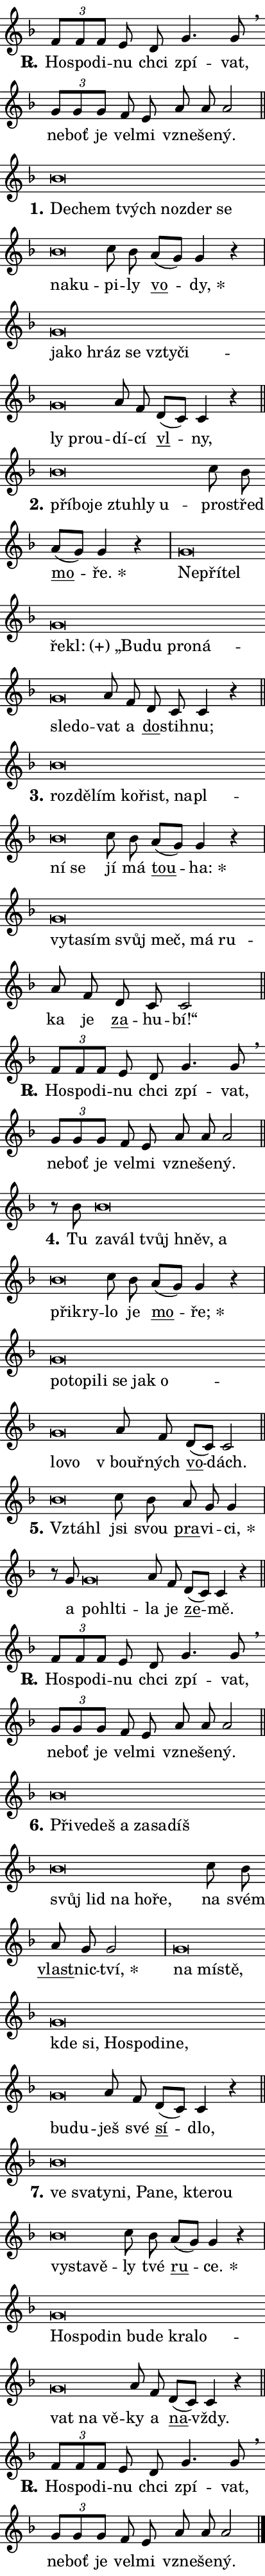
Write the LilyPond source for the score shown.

\version "2.24.0"
\header { tagline = "" }
\paper {
  indent = 0\cm
  top-margin = 0\cm
  right-margin = 0\cm
  bottom-margin = 0\cm
  left-margin = 0\cm
  paper-width = 7\cm
  page-breaking = #ly:one-page-breaking
  system-system-spacing.basic-distance = #11
  score-system-spacing.basic-distance = #11
  ragged-last = ##f
}


%% Author: Thomas Morley
%% https://lists.gnu.org/archive/html/lilypond-user/2020-05/msg00002.html
#(define (line-position grob)
"Returns position of @var[grob} in current system:
   @code{'start}, if at first time-step
   @code{'end}, if at last time-step
   @code{'middle} otherwise
"
  (let* ((col (ly:item-get-column grob))
         (ln (ly:grob-object col 'left-neighbor))
         (rn (ly:grob-object col 'right-neighbor))
         (col-to-check-left (if (ly:grob? ln) ln col))
         (col-to-check-right (if (ly:grob? rn) rn col))
         (break-dir-left
           (and
             (ly:grob-property col-to-check-left 'non-musical #f)
             (ly:item-break-dir col-to-check-left)))
         (break-dir-right
           (and
             (ly:grob-property col-to-check-right 'non-musical #f)
             (ly:item-break-dir col-to-check-right))))
        (cond ((eqv? 1 break-dir-left) 'start)
              ((eqv? -1 break-dir-right) 'end)
              (else 'middle))))

#(define (tranparent-at-line-position vctor)
  (lambda (grob)
  "Relying on @code{line-position} select the relevant enry from @var{vctor}.
Used to determine transparency,"
    (case (line-position grob)
      ((end) (not (vector-ref vctor 0)))
      ((middle) (not (vector-ref vctor 1)))
      ((start) (not (vector-ref vctor 2))))))

noteHeadBreakVisibility =
#(define-music-function (break-visibility)(vector?)
"Makes @code{NoteHead}s transparent relying on @var{break-visibility}"
#{
  \override NoteHead.transparent =
    #(tranparent-at-line-position break-visibility)
#})

#(define delete-ledgers-for-transparent-note-heads
  (lambda (grob)
    "Reads whether a @code{NoteHead} is transparent.
If so this @code{NoteHead} is removed from @code{'note-heads} from
@var{grob}, which is supposed to be @code{LedgerLineSpanner}.
As a result ledgers are not printed for this @code{NoteHead}"
    (let* ((nhds-array (ly:grob-object grob 'note-heads))
           (nhds-list
             (if (ly:grob-array? nhds-array)
                 (ly:grob-array->list nhds-array)
                 '()))
           ;; Relies on the transparent-property being done before
           ;; Staff.LedgerLineSpanner.after-line-breaking is executed.
           ;; This is fragile ...
           (to-keep
             (remove
               (lambda (nhd)
                 (ly:grob-property nhd 'transparent #f))
               nhds-list)))
      ;; TODO find a better method to iterate over grob-arrays, similiar
      ;; to filter/remove etc for lists
      ;; For now rebuilt from scratch
      (set! (ly:grob-object grob 'note-heads)  '())
      (for-each
        (lambda (nhd)
          (ly:pointer-group-interface::add-grob grob 'note-heads nhd))
        to-keep))))

hideNotes = {
  \noteHeadBreakVisibility #begin-of-line-visible
}
unHideNotes = {
  \noteHeadBreakVisibility #all-visible
}

% work-around for resetting accidentals
% https://lilypond.org/doc/v2.23/Documentation/notation/displaying-rhythms#unmetered-music
cadenzaMeasure = {
  \cadenzaOff
  \partial 1024 s1024
  \cadenzaOn
}

#(define-markup-command (accent layout props text) (markup?)
  "Underline accented syllable"
  (interpret-markup layout props
    #{\markup \override #'(offset . 4.3) \underline { #text }#}))

responsum = \markup \concat {
  "R" \hspace #-1.05 \path #0.1 #'((moveto 0 0.07) (lineto 0.9 0.8)) \hspace #0.05 "."
}

\layout {
    \context {
        \Staff
        \remove "Time_signature_engraver"
        \override LedgerLineSpanner.after-line-breaking = #delete-ledgers-for-transparent-note-heads
    }
    \context {
        \Voice {
            \override NoteHead.output-attributes = #'((class . "notehead"))
            \override Hairpin.height = #0.55
        }
    }
    \context {
        \Lyrics {
            \override StanzaNumber.output-attributes = #'((class . "stanzanumber"))
            \override LyricSpace.minimum-distance = #0.9
            \override LyricText.font-name = #"TeX Gyre Schola"
            \override LyricText.font-size = 1
            \override StanzaNumber.font-name = #"TeX Gyre Schola Bold"
            \override StanzaNumber.font-size = 1
        }
    }
}

% magnetic-lyrics.ily
%
%   written by
%     Jean Abou Samra <jean@abou-samra.fr>
%     Werner Lemberg <wl@gnu.org>
%
%   adapted by
%     Jiri Hon <jiri.hon@gmail.com>
%
% Version 2022-Apr-15

% https://www.mail-archive.com/lilypond-user@gnu.org/msg149350.html

#(define (Left_hyphen_pointer_engraver context)
   "Collect syllable-hyphen-syllable occurrences in lyrics and store
them in properties.  This engraver only looks to the left.  For
example, if the lyrics input is @code{foo -- bar}, it does the
following.

@itemize @bullet
@item
Set the @code{text} property of the @code{LyricHyphen} grob between
@q{foo} and @q{bar} to @code{foo}.

@item
Set the @code{left-hyphen} property of the @code{LyricText} grob with
text @q{foo} to the @code{LyricHyphen} grob between @q{foo} and
@q{bar}.
@end itemize

Use this auxiliary engraver in combination with the
@code{lyric-@/text::@/apply-@/magnetic-@/offset!} hook."
   (let ((hyphen #f)
         (text #f))
     (make-engraver
      (acknowledgers
       ((lyric-syllable-interface engraver grob source-engraver)
        (set! text grob)))
      (end-acknowledgers
       ((lyric-hyphen-interface engraver grob source-engraver)
        ;(when (not (grob::has-interface grob 'lyric-space-interface))
          (set! hyphen grob)));)
      ((stop-translation-timestep engraver)
       (when (and text hyphen)
         (ly:grob-set-object! text 'left-hyphen hyphen))
       (set! text #f)
       (set! hyphen #f)))))

#(define (lyric-text::apply-magnetic-offset! grob)
   "If the space between two syllables is less than the value in
property @code{LyricText@/.details@/.squash-threshold}, move the right
syllable to the left so that it gets concatenated with the left
syllable.

Use this function as a hook for
@code{LyricText@/.after-@/line-@/breaking} if the
@code{Left_@/hyphen_@/pointer_@/engraver} is active."
   (let ((hyphen (ly:grob-object grob 'left-hyphen #f)))
     (when hyphen
       (let ((left-text (ly:spanner-bound hyphen LEFT)))
         (when (grob::has-interface left-text 'lyric-syllable-interface)
           (let* ((common (ly:grob-common-refpoint grob left-text X))
                  (this-x-ext (ly:grob-extent grob common X))
                  (left-x-ext
                   (begin
                     ;; Trigger magnetism for left-text.
                     (ly:grob-property left-text 'after-line-breaking)
                     (ly:grob-extent left-text common X)))
                  ;; `delta` is the gap width between two syllables.
                  (delta (- (interval-start this-x-ext)
                            (interval-end left-x-ext)))
                  (details (ly:grob-property grob 'details))
                  (threshold (assoc-get 'squash-threshold details 0.2)))
             (when (< delta threshold)
               (let* (;; We have to manipulate the input text so that
                      ;; ligatures crossing syllable boundaries are not
                      ;; disabled.  For languages based on the Latin
                      ;; script this is essentially a beautification.
                      ;; However, for non-Western scripts it can be a
                      ;; necessity.
                      (lt (ly:grob-property left-text 'text))
                      (rt (ly:grob-property grob 'text))
                      (is-space (grob::has-interface hyphen 'lyric-space-interface))
                      (space (if is-space " " ""))
                      (space-markup (grob-interpret-markup grob " "))
                      (space-size (interval-length (ly:stencil-extent space-markup X)))
                      (extra-delta (if is-space space-size 0))
                      ;; Append new syllable.
                      (ltrt-space (if (and (string? lt) (string? rt))
                                (string-append lt space rt)
                                (make-concat-markup (list lt space rt))))
                      ;; Right-align `ltrt` to the right side.
                      (ltrt-space-markup (grob-interpret-markup
                               grob
                               (make-translate-markup
                                (cons (interval-length this-x-ext) 0)
                                (make-right-align-markup ltrt-space)))))
                 (begin
                   ;; Don't print `left-text`.
                   (ly:grob-set-property! left-text 'stencil #f)
                   ;; Set text and stencil (which holds all collected
                   ;; syllables so far) and shift it to the left.
                   (ly:grob-set-property! grob 'text ltrt-space)
                   (ly:grob-set-property! grob 'stencil ltrt-space-markup)
                   (ly:grob-translate-axis! grob (- (- delta extra-delta)) X))))))))))


#(define (lyric-hyphen::displace-bounds-first grob)
   ;; Make very sure this callback isn't triggered too early.
   (let ((left (ly:spanner-bound grob LEFT))
         (right (ly:spanner-bound grob RIGHT)))
     (ly:grob-property left 'after-line-breaking)
     (ly:grob-property right 'after-line-breaking)
     (ly:lyric-hyphen::print grob)))

squashThreshold = #0.4

\layout {
  \context {
    \Lyrics
    \consists #Left_hyphen_pointer_engraver
    \override LyricText.after-line-breaking =
      #lyric-text::apply-magnetic-offset!
    \override LyricHyphen.stencil = #lyric-hyphen::displace-bounds-first
    \override LyricText.details.squash-threshold = \squashThreshold
    \override LyricHyphen.minimum-distance = 0
    \override LyricHyphen.minimum-length = \squashThreshold
  }
}

squash = \override LyricText.details.squash-threshold = 9999
unSquash = \override LyricText.details.squash-threshold = \squashThreshold

left = \override LyricText.self-alignment-X = #LEFT
unLeft = \revert LyricText.self-alignment-X

starOffset = #(lambda (grob) 
                (let ((x_offset (ly:self-alignment-interface::aligned-on-x-parent grob)))
                  (if (= x_offset 0) 0 (+ x_offset 1.2))))

star = #(define-music-function (syllable)(string?)
"Append star separator at the end of a syllable"
#{
  \once \override LyricText.X-offset = #starOffset
  \lyricmode { \markup {
    #syllable
    \override #'((font-name . "TeX Gyre Schola Bold")) \hspace #0.2 \lower #0.65 \larger "*"
  } }
#})

starAccent = #(define-music-function (syllable)(string?)
"Append star separator at the end of a syllable and make accent"
#{
  \once \override LyricText.X-offset = #starOffset
  \lyricmode { \markup {
    \accent #syllable
    \override #'((font-name . "TeX Gyre Schola Bold")) \hspace #0.2 \lower #0.65 \larger "*"
  } }
#})

breath = #(define-music-function (syllable)(string?)
"Append breathing indicator at the end of a syllable"
#{
  \lyricmode { \markup { #syllable "+" } }
#})

optionalBreath = #(define-music-function (syllable)(string?)
"Append optional breathing indicator at the end of a syllable"
#{
  \lyricmode { \markup { #syllable "(+)" } }
#})


\score {
    <<
        \new Voice = "melody" { \cadenzaOn \key f \major \relative { \tuplet 3/2 { f'8[ f f] } e d g4. g8 \breathe \bar "" \tuplet 3/2 { g[ g g] } \bar "" f e \bar "" a a a2 \cadenzaMeasure \bar "||" \break } }
        \new Lyrics \lyricsto "melody" { \lyricmode { \set stanza = \responsum
Ho -- spo -- di -- nu chci zpí -- vat, ne -- boť je vel -- mi vzne -- še -- ný. } }
    >>
    \layout {}
}

\score {
    <<
        \new Voice = "melody" { \cadenzaOn \key f \major \relative { bes'\breve*1/16 \hideNotes \breve*1/16 \bar "" \breve*1/16 \bar "" \breve*1/16 \bar "" \breve*1/16 \bar "" \breve*1/16 \bar "" \breve*1/16 \breve*1/16 \bar "" \unHideNotes c8 bes \bar "" a[( g)] g4 r \cadenzaMeasure \bar "|" g\breve*1/16 \hideNotes \breve*1/16 \bar "" \breve*1/16 \bar "" \breve*1/16 \bar "" \breve*1/16 \bar "" \breve*1/16 \bar "" \breve*1/16 \breve*1/16 \bar "" \unHideNotes a8 f \bar "" d[( c)] c4 r \cadenzaMeasure \bar "||" \break } }
        \new Lyrics \lyricsto "melody" { \lyricmode { \set stanza = "1."
\left De -- \squash chem tvých no -- zder se na -- ku -- \unLeft \unSquash pi -- ly \markup \accent vo -- \star dy, \left ja -- \squash ko hráz se vzty -- či -- ly prou -- \unLeft \unSquash dí -- cí \markup \accent vl -- ny, } }
    >>
    \layout {}
}

\score {
    <<
        \new Voice = "melody" { \cadenzaOn \key f \major \relative { bes'\breve*1/16 \hideNotes \breve*1/16 \bar "" \breve*1/16 \bar "" \breve*1/16 \bar "" \breve*1/16 \breve*1/16 \bar "" \unHideNotes c8 bes \bar "" a[( g)] g4 r \cadenzaMeasure \bar "|" g\breve*1/16 \hideNotes \breve*1/16 \bar "" \breve*1/16 \bar "" \breve*1/16 \bar "" \breve*1/16 \bar "" \breve*1/16 \bar "" \breve*1/16 \bar "" \breve*1/16 \bar "" \breve*1/16 \bar "" \breve*1/16 \breve*1/16 \bar "" \unHideNotes a8 f \bar "" d c c4 r \cadenzaMeasure \bar "||" \break } }
        \new Lyrics \lyricsto "melody" { \lyricmode { \set stanza = "2."
\left pří -- \squash bo -- je ztuh -- ly u -- \unLeft \unSquash pro -- střed \markup \accent mo -- \star ře. \left Ne -- \squash pří -- tel ře -- \optionalBreath kl: „Bu -- du pro -- ná -- sle -- do -- \unLeft \unSquash vat a \markup \accent do -- stih -- nu; } }
    >>
    \layout {}
}

\score {
    <<
        \new Voice = "melody" { \cadenzaOn \key f \major \relative { bes'\breve*1/16 \hideNotes \breve*1/16 \bar "" \breve*1/16 \bar "" \breve*1/16 \bar "" \breve*1/16 \bar "" \breve*1/16 \bar "" \breve*1/16 \bar "" \breve*1/16 \breve*1/16 \bar "" \unHideNotes c8 bes \bar "" a[( g)] g4 r \cadenzaMeasure \bar "|" g\breve*1/16 \hideNotes \breve*1/16 \bar "" \breve*1/16 \bar "" \breve*1/16 \bar "" \breve*1/16 \bar "" \breve*1/16 \breve*1/16 \bar "" \unHideNotes a8 f \bar "" d c c2 \cadenzaMeasure \bar "||" \break } }
        \new Lyrics \lyricsto "melody" { \lyricmode { \set stanza = "3."
\left roz -- \squash dě -- lím ko -- řist, na -- pl -- ní se \unLeft \unSquash jí má \markup \accent tou -- \star ha: \left vy -- \squash ta -- sím svůj meč, má ru -- \unLeft \unSquash ka je \markup \accent za -- hu -- bí!“ } }
    >>
    \layout {}
}

\score {
    <<
        \new Voice = "melody" { \cadenzaOn \key f \major \relative { \tuplet 3/2 { f'8[ f f] } e d g4. g8 \breathe \bar "" \tuplet 3/2 { g[ g g] } \bar "" f e \bar "" a a a2 \cadenzaMeasure \bar "||" \break } }
        \new Lyrics \lyricsto "melody" { \lyricmode { \set stanza = \responsum
Ho -- spo -- di -- nu chci zpí -- vat, ne -- boť je vel -- mi vzne -- še -- ný. } }
    >>
    \layout {}
}

\score {
    <<
        \new Voice = "melody" { \cadenzaOn \key f \major \relative { r8 bes'8 bes\breve*1/16 \hideNotes \breve*1/16 \bar "" \breve*1/16 \bar "" \breve*1/16 \bar "" \breve*1/16 \bar "" \breve*1/16 \breve*1/16 \bar "" \unHideNotes c8 bes \bar "" a[( g)] g4 r \cadenzaMeasure \bar "|" g\breve*1/16 \hideNotes \breve*1/16 \bar "" \breve*1/16 \bar "" \breve*1/16 \bar "" \breve*1/16 \bar "" \breve*1/16 \bar "" \breve*1/16 \bar "" \breve*1/16 \breve*1/16 \bar "" \unHideNotes a8 f \bar "" d[( c)] c2 \cadenzaMeasure \bar "||" \break } }
        \new Lyrics \lyricsto "melody" { \lyricmode { \set stanza = "4."
Tu \left za -- \squash vál tvůj hněv, a při -- kry -- \unLeft \unSquash lo je \markup \accent mo -- \star ře; \left po -- \squash to -- pi -- li se jak o -- lo -- vo \unLeft \unSquash "v bouř" -- ných \markup \accent vo -- dách. } }
    >>
    \layout {}
}

\score {
    <<
        \new Voice = "melody" { \cadenzaOn \key f \major \relative { bes'\breve*1/16 \hideNotes \breve*1/16 \bar "" \unHideNotes c8 bes \bar "" a g g4 \cadenzaMeasure \bar "|" r8 g8 g\breve*1/16 \hideNotes \breve*1/16 \breve*1/16 \bar "" \unHideNotes a8 f \bar "" d[( c)] c4 r \cadenzaMeasure \bar "||" \break } }
        \new Lyrics \lyricsto "melody" { \lyricmode { \set stanza = "5."
\left Vztá -- \squash hl \unLeft \unSquash jsi svou \markup \accent pra -- vi -- \star ci, a \left po -- \squash hl -- ti -- \unLeft \unSquash la je \markup \accent ze -- mě. } }
    >>
    \layout {}
}

\score {
    <<
        \new Voice = "melody" { \cadenzaOn \key f \major \relative { \tuplet 3/2 { f'8[ f f] } e d g4. g8 \breathe \bar "" \tuplet 3/2 { g[ g g] } \bar "" f e \bar "" a a a2 \cadenzaMeasure \bar "||" \break } }
        \new Lyrics \lyricsto "melody" { \lyricmode { \set stanza = \responsum
Ho -- spo -- di -- nu chci zpí -- vat, ne -- boť je vel -- mi vzne -- še -- ný. } }
    >>
    \layout {}
}

\score {
    <<
        \new Voice = "melody" { \cadenzaOn \key f \major \relative { bes'\breve*1/16 \hideNotes \breve*1/16 \bar "" \breve*1/16 \bar "" \breve*1/16 \bar "" \breve*1/16 \bar "" \breve*1/16 \bar "" \breve*1/16 \bar "" \breve*1/16 \bar "" \breve*1/16 \bar "" \breve*1/16 \bar "" \breve*1/16 \breve*1/16 \bar "" \unHideNotes c8 bes \bar "" a g g2 \cadenzaMeasure \bar "|" g\breve*1/16 \hideNotes \breve*1/16 \bar "" \breve*1/16 \bar "" \breve*1/16 \bar "" \breve*1/16 \bar "" \breve*1/16 \bar "" \breve*1/16 \bar "" \breve*1/16 \bar "" \breve*1/16 \bar "" \breve*1/16 \breve*1/16 \bar "" \unHideNotes a8 f \bar "" d[( c)] c4 r \cadenzaMeasure \bar "||" \break } }
        \new Lyrics \lyricsto "melody" { \lyricmode { \set stanza = "6."
\left Při -- \squash ve -- deš a za -- sa -- díš svůj lid na ho -- ře, \unLeft \unSquash na svém \markup \accent vlast -- nic -- \star tví, \left na \squash mí -- stě, kde si, Ho -- spo -- di -- ne, bu -- du -- \unLeft \unSquash ješ své \markup \accent sí -- dlo, } }
    >>
    \layout {}
}

\score {
    <<
        \new Voice = "melody" { \cadenzaOn \key f \major \relative { bes'\breve*1/16 \hideNotes \breve*1/16 \bar "" \breve*1/16 \bar "" \breve*1/16 \bar "" \breve*1/16 \bar "" \breve*1/16 \bar "" \breve*1/16 \bar "" \breve*1/16 \bar "" \breve*1/16 \bar "" \breve*1/16 \breve*1/16 \bar "" \unHideNotes c8 bes \bar "" a[( g)] g4 r \cadenzaMeasure \bar "|" g\breve*1/16 \hideNotes \breve*1/16 \bar "" \breve*1/16 \bar "" \breve*1/16 \bar "" \breve*1/16 \bar "" \breve*1/16 \bar "" \breve*1/16 \bar "" \breve*1/16 \bar "" \breve*1/16 \breve*1/16 \bar "" \unHideNotes a8 f \bar "" d[( c)] c4 r \cadenzaMeasure \bar "||" \break } }
        \new Lyrics \lyricsto "melody" { \lyricmode { \set stanza = "7."
\left ve \squash sva -- ty -- ni, Pa -- ne, kte -- rou vy -- sta -- vě -- \unLeft \unSquash ly tvé \markup \accent ru -- \star ce. \left Ho -- \squash spo -- din bu -- de kra -- lo -- vat na vě -- \unLeft \unSquash ky a \markup \accent na -- vždy. } }
    >>
    \layout {}
}

\score {
    <<
        \new Voice = "melody" { \cadenzaOn \key f \major \relative { \tuplet 3/2 { f'8[ f f] } e d g4. g8 \breathe \bar "" \tuplet 3/2 { g[ g g] } \bar "" f e \bar "" a a a2 \cadenzaMeasure \bar "||" \break } \bar "|." }
        \new Lyrics \lyricsto "melody" { \lyricmode { \set stanza = \responsum
Ho -- spo -- di -- nu chci zpí -- vat, ne -- boť je vel -- mi vzne -- še -- ný. } }
    >>
    \layout {}
}
